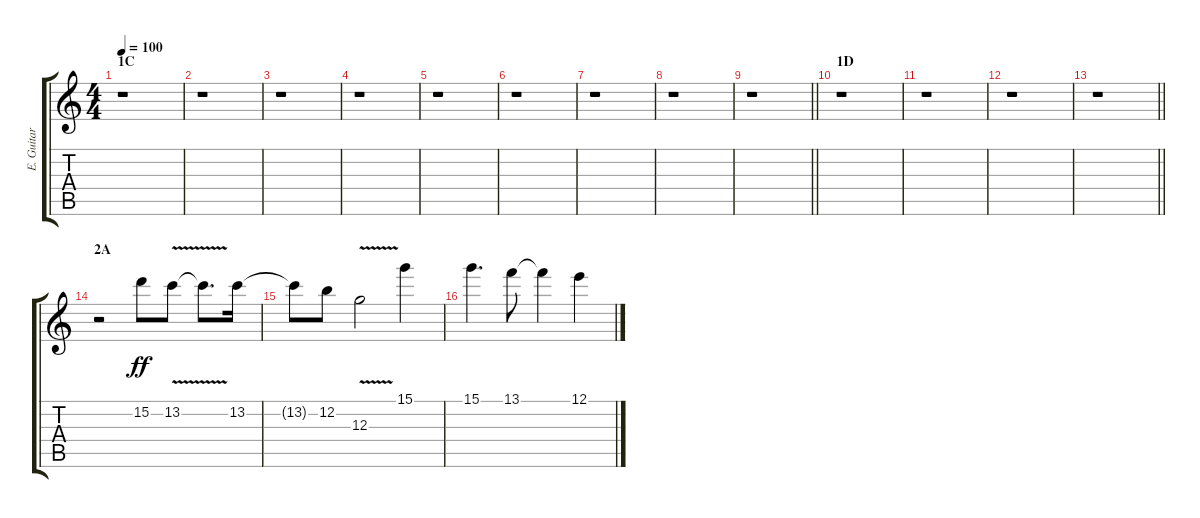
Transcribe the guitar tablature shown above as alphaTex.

\track ("E. Guitar I" "E. Guitar ") {instrument overdrivenguitar}
\staff {score tabs}
\tuning (E4 B3 G3 D3 A2 E2) {hide}
\ts (4 4)
\section ("" "1C")
\tempo 100
\clef g2
\ks c
r.1{dy ff} |
r.1 |
r.1 |
r.1 |
r.1 |
r.1 |
r.1 |
r.1 |
\barLineRight lightlight
r.1 |
\section ("" "1D")
r.1 |
r.1 |
r.1 |
\barLineRight lightlight
r.1 |
\section ("" "2A")
r.2 15.2.8 13.2{v}.8 13.2{t}.8{d} 13.2.16 |
13.2{t}.8 12.2.8 12.3{v}.2 15.1.4 |
15.1.4{d} 13.1.8 13.1{t}.4 12.1.4
